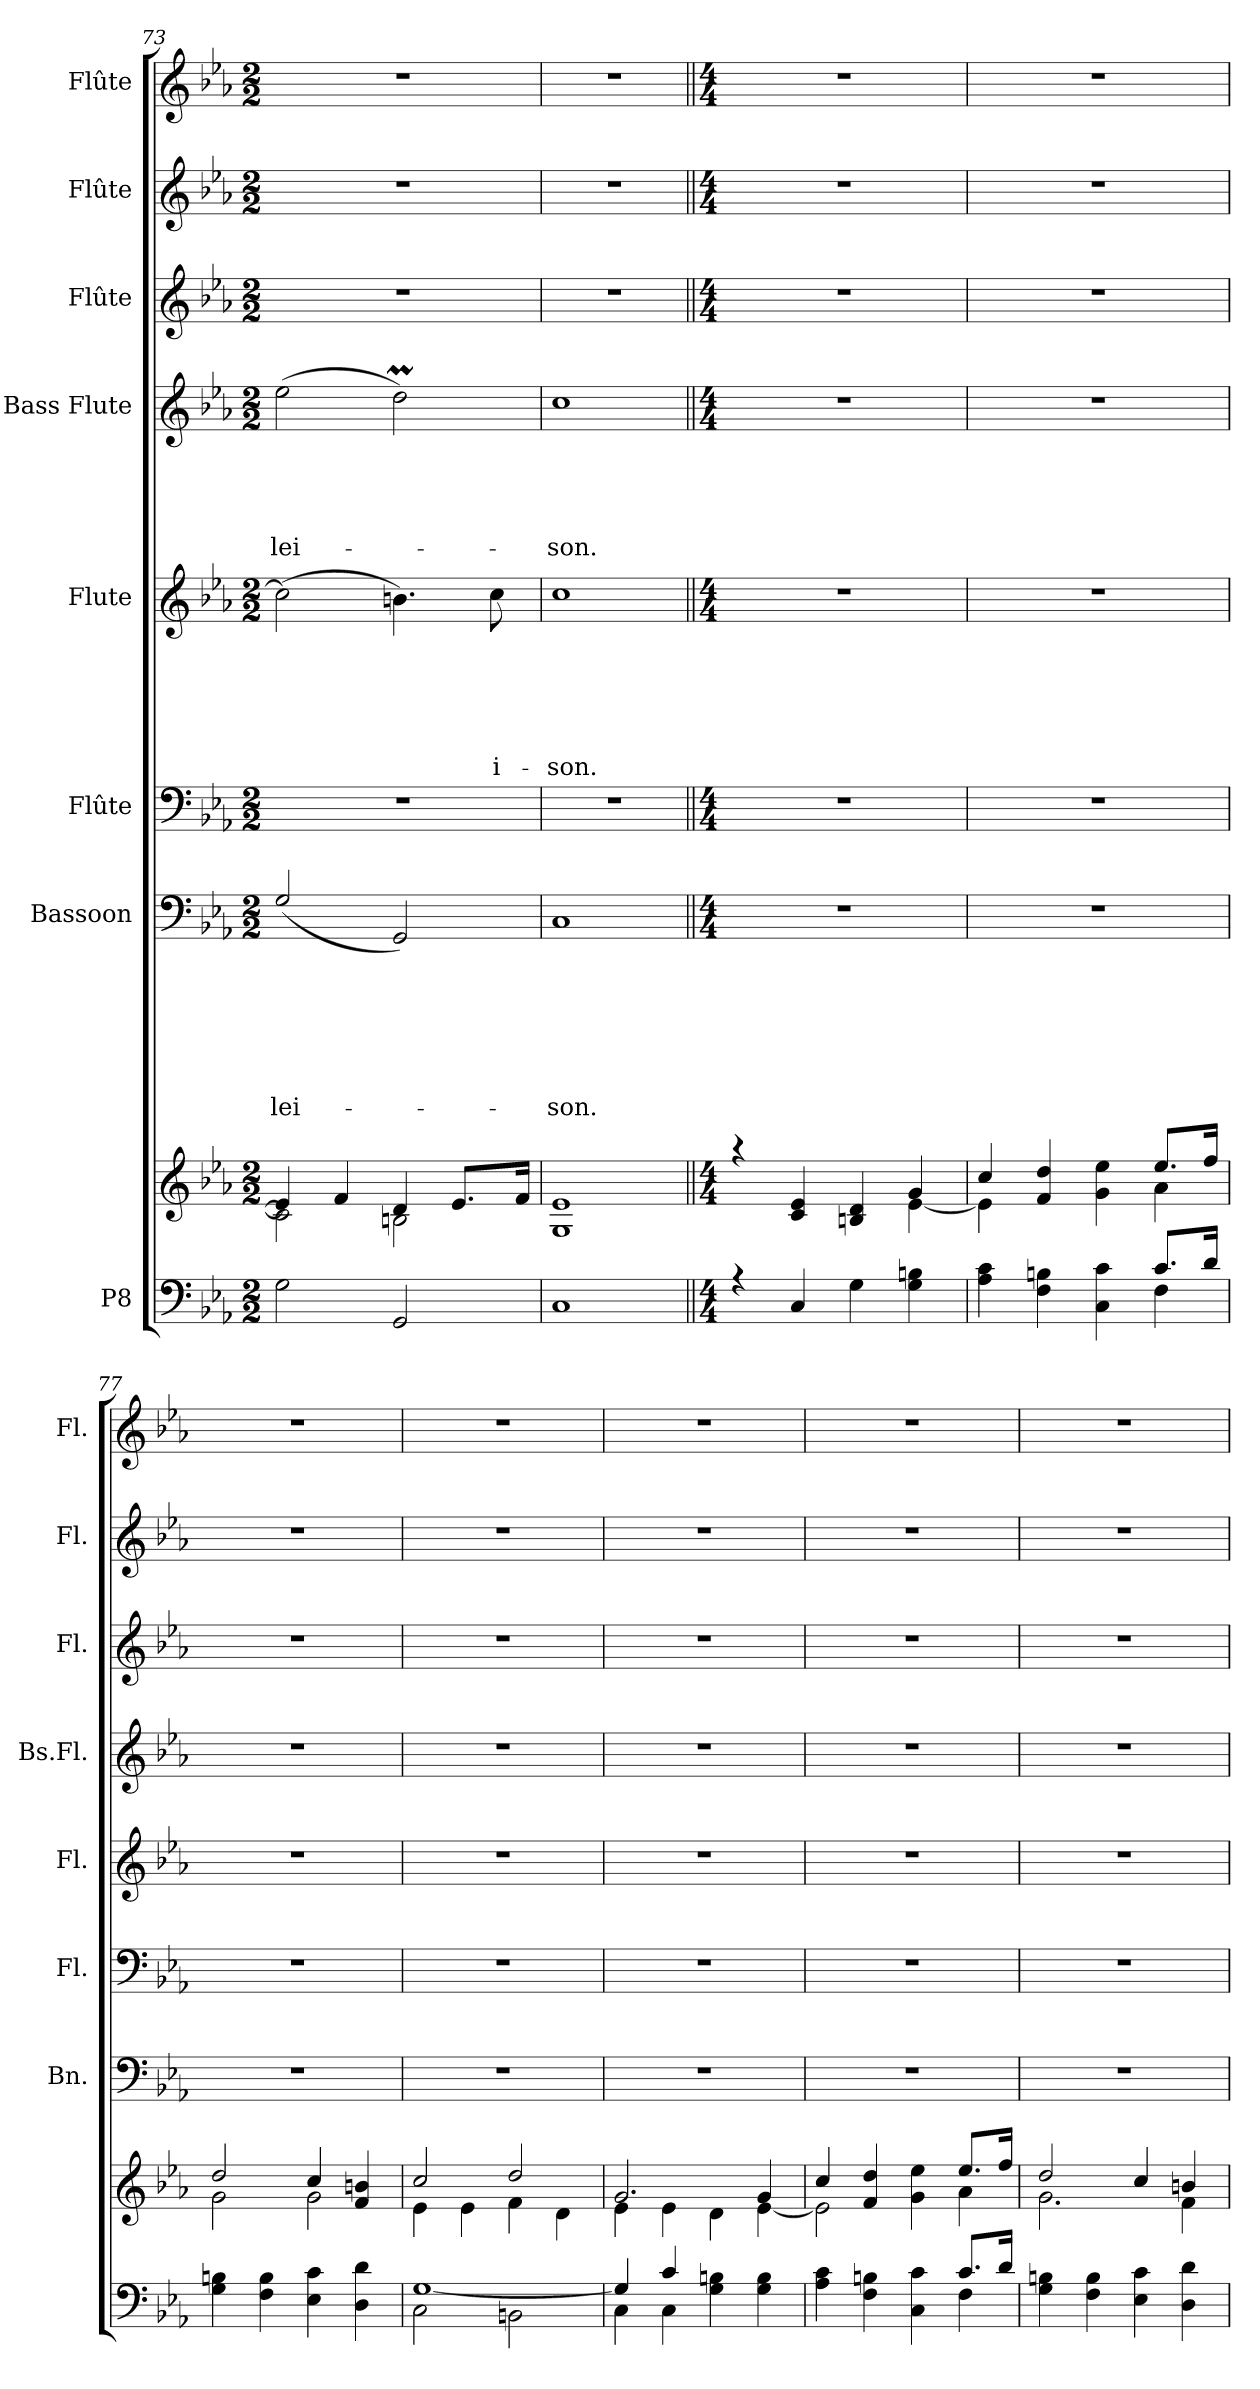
**kern	**kern	**kern	**text	**text	**text	**text	**text	**text	**text	**kern	**kern	**text	**text	**text	**text	**text	**text	**kern	**text	**text	**text	**text	**text	**kern	**kern	**kern
*part8	*part8	*part7	*part7	*part7	*part7	*part7	*part7	*part7	*part7	*part6	*part5	*part5	*part5	*part5	*part5	*part5	*part5	*part4	*part4	*part4	*part4	*part4	*part4	*part3	*part2	*part1
*staff9	*staff8	*staff7	*staff7	*staff7	*staff7	*staff7	*staff7	*staff7	*staff7	*staff6	*staff5	*staff5	*staff5	*staff5	*staff5	*staff5	*staff5	*staff4	*staff4	*staff4	*staff4	*staff4	*staff4	*staff3	*staff2	*staff1
*I"P8	*	*I"Bassoon	*	*	*	*	*	*	*	*I"Flûte	*I"Flute	*	*	*	*	*	*	*I"Bass Flute	*	*	*	*	*	*I"Flûte	*I"Flûte	*I"Flûte
*	*	*I'Bn.	*	*	*	*	*	*	*	*I'Fl.	*I'Fl.	*	*	*	*	*	*	*I'Bs.Fl.	*	*	*	*	*	*I'Fl.	*I'Fl.	*I'Fl.
*clefF4	*clefG2	*clefF4	*	*	*	*	*	*	*	*clefF4	*clefG2	*	*	*	*	*	*	*clefG2	*	*	*	*	*	*clefG2	*clefG2	*clefG2
*	*	*	*	*	*	*	*	*	*	*	*ITrd7c12	*	*	*	*	*	*	*ITrd7c12	*	*	*	*	*	*ITrd7c12	*	*
*k[b-e-a-]	*k[b-e-a-]	*k[b-e-a-]	*	*	*	*	*	*	*	*k[b-e-a-]	*k[b-e-a-]	*	*	*	*	*	*	*k[b-e-a-]	*	*	*	*	*	*k[b-e-a-]	*k[b-e-a-]	*k[b-e-a-]
*E-:	*E-:	*E-:	*	*	*	*	*	*	*	*E-:	*E-:	*	*	*	*	*	*	*E-:	*	*	*	*	*	*E-:	*E-:	*E-:
*M2/2	*M2/2	*M2/2	*	*	*	*	*	*	*	*M2/2	*M2/2	*	*	*	*	*	*	*M2/2	*	*	*	*	*	*M2/2	*M2/2	*M2/2
=73	=73	=73	=73	=73	=73	=73	=73	=73	=73	=73	=73	=73	=73	=73	=73	=73	=73	=73	=73	=73	=73	=73	=73	=73	=73	=73
*^	*^	*	*	*	*	*	*	*	*	*	*	*	*	*	*	*	*	*	*	*	*	*	*	*	*	*
!	!	!	!	!	!	!	!	!	!	!	!LO:LY:b	!	!	!	!	!	!	!	!	!	!	!	!	!	!LO:LY:b	!	!	!
1ryy	2G\	4e-/]	2c\]	(>2G/	.	.	.	.	.	.	-lei-	1r	(>2c\]	.	.	.	.	.	.	(>2e-\	.	.	.	.	-lei-	1r	1r	1r
.	.	4f/	.	.	.	.	.	.	.	.	.	.	.	.	.	.	.	.	.	.	.	.	.	.	.	.	.	.
.	2GG/	4d/	2Bn\	2GG/)	.	.	.	.	.	.	.	.	4.Bn\)	.	.	.	.	.	.	2dm\)	.	.	.	.	.	.	.	.
.	.	8.e-/L	.	.	.	.	.	.	.	.	.	.	.	.	.	.	.	.	.	.	.	.	.	.	.	.	.	.
!	!	!	!	!	!	!	!	!	!	!	!	!	!	!	!	!	!	!	!LO:LY:b	!	!	!	!	!	!	!	!	!
.	.	.	.	.	.	.	.	.	.	.	.	.	8c\	.	.	.	.	.	-i-	.	.	.	.	.	.	.	.	.
.	.	16f/Jk	.	.	.	.	.	.	.	.	.	.	.	.	.	.	.	.	.	.	.	.	.	.	.	.	.	.
=74	=74	=74	=74	=74	=74	=74	=74	=74	=74	=74	=74	=74	=74	=74	=74	=74	=74	=74	=74	=74	=74	=74	=74	=74	=74	=74	=74	=74
!	!	!	!	!	!	!	!	!	!	!	!LO:LY:b	!	!	!	!	!	!	!	!LO:LY:b	!	!	!	!	!	!LO:LY:b	!	!	!
1ryy	1C	1G 1e-	1ryy	1C	.	.	.	.	.	.	-son.	1r	1c	.	.	.	.	.	-son.	1c	.	.	.	.	-son.	1r	1r	1r
=75||	=75||	=75||	=75||	=75||	=75||	=75||	=75||	=75||	=75||	=75||	=75||	=75||	=75||	=75||	=75||	=75||	=75||	=75||	=75||	=75||	=75||	=75||	=75||	=75||	=75||	=75||	=75||	=75||
*M4/4	*	*M4/4	*	*M4/4	*	*	*	*	*	*	*	*M4/4	*M4/4	*	*	*	*	*	*	*M4/4	*	*	*	*	*	*M4/4	*M4/4	*M4/4
4r	1ryy	4raa	2.ryy	1r	.	.	.	.	.	.	.	1r	1r	.	.	.	.	.	.	1r	.	.	.	.	.	1r	1r	1r
4C/	.	4c/ 4e-/	.	.	.	.	.	.	.	.	.	.	.	.	.	.	.	.	.	.	.	.	.	.	.	.	.	.
4G\	.	4Bn/ 4d/	.	.	.	.	.	.	.	.	.	.	.	.	.	.	.	.	.	.	.	.	.	.	.	.	.	.
4G\ 4Bn\	.	4g/	[<4e-\	.	.	.	.	.	.	.	.	.	.	.	.	.	.	.	.	.	.	.	.	.	.	.	.	.
=76	=76	=76	=76	=76	=76	=76	=76	=76	=76	=76	=76	=76	=76	=76	=76	=76	=76	=76	=76	=76	=76	=76	=76	=76	=76	=76	=76	=76
4A-\ 4c\	2.ryy	4cc/	4e-\]	1r	.	.	.	.	.	.	.	1r	1r	.	.	.	.	.	.	1r	.	.	.	.	.	1r	1r	1r
4F\ 4Bn\	.	4f/ 4dd/	2ryy	.	.	.	.	.	.	.	.	.	.	.	.	.	.	.	.	.	.	.	.	.	.	.	.	.
4C\ 4c\	.	4g\ 4ee-\	.	.	.	.	.	.	.	.	.	.	.	.	.	.	.	.	.	.	.	.	.	.	.	.	.	.
8.c/L	4F\	8.ee-/L	4a-\	.	.	.	.	.	.	.	.	.	.	.	.	.	.	.	.	.	.	.	.	.	.	.	.	.
16d/Jk	.	16ff/Jk	.	.	.	.	.	.	.	.	.	.	.	.	.	.	.	.	.	.	.	.	.	.	.	.	.	.
=77	=77	=77	=77	=77	=77	=77	=77	=77	=77	=77	=77	=77	=77	=77	=77	=77	=77	=77	=77	=77	=77	=77	=77	=77	=77	=77	=77	=77
4G\ 4Bn\	1ryy	2dd/	2g\	1r	.	.	.	.	.	.	.	1r	1r	.	.	.	.	.	.	1r	.	.	.	.	.	1r	1r	1r
4F\ 4B\	.	.	.	.	.	.	.	.	.	.	.	.	.	.	.	.	.	.	.	.	.	.	.	.	.	.	.	.
4E-\ 4c\	.	4cc/	2g\	.	.	.	.	.	.	.	.	.	.	.	.	.	.	.	.	.	.	.	.	.	.	.	.	.
4D\ 4d\	.	4f/ 4bn/	.	.	.	.	.	.	.	.	.	.	.	.	.	.	.	.	.	.	.	.	.	.	.	.	.	.
=78	=78	=78	=78	=78	=78	=78	=78	=78	=78	=78	=78	=78	=78	=78	=78	=78	=78	=78	=78	=78	=78	=78	=78	=78	=78	=78	=78	=78
2C\	[>1G	4e-\	2cc/	1r	.	.	.	.	.	.	.	1r	1r	.	.	.	.	.	.	1r	.	.	.	.	.	1r	1r	1r
.	.	4e-\	.	.	.	.	.	.	.	.	.	.	.	.	.	.	.	.	.	.	.	.	.	.	.	.	.	.
2BBn\	.	4f\	2dd/	.	.	.	.	.	.	.	.	.	.	.	.	.	.	.	.	.	.	.	.	.	.	.	.	.
.	.	4d\	.	.	.	.	.	.	.	.	.	.	.	.	.	.	.	.	.	.	.	.	.	.	.	.	.	.
!!LO:PB:g=z
=79	=79	=79	=79	=79	=79	=79	=79	=79	=79	=79	=79	=79	=79	=79	=79	=79	=79	=79	=79	=79	=79	=79	=79	=79	=79	=79	=79	=79
4C\	4G/]	4e-\	2.g/	1r	.	.	.	.	.	.	.	1r	1r	.	.	.	.	.	.	1r	.	.	.	.	.	1r	1r	1r
4c/	4C\	4e-\	.	.	.	.	.	.	.	.	.	.	.	.	.	.	.	.	.	.	.	.	.	.	.	.	.	.
4G\ 4Bn\	2ryy	4d\	.	.	.	.	.	.	.	.	.	.	.	.	.	.	.	.	.	.	.	.	.	.	.	.	.	.
4G\ 4B\	.	4g/	[<4e-\	.	.	.	.	.	.	.	.	.	.	.	.	.	.	.	.	.	.	.	.	.	.	.	.	.
=80	=80	=80	=80	=80	=80	=80	=80	=80	=80	=80	=80	=80	=80	=80	=80	=80	=80	=80	=80	=80	=80	=80	=80	=80	=80	=80	=80	=80
4A-\ 4c\	2.ryy	4cc/	2e-\]	1r	.	.	.	.	.	.	.	1r	1r	.	.	.	.	.	.	1r	.	.	.	.	.	1r	1r	1r
4F\ 4Bn\	.	4f/ 4dd/	.	.	.	.	.	.	.	.	.	.	.	.	.	.	.	.	.	.	.	.	.	.	.	.	.	.
4C\ 4c\	.	4g\ 4ee-\	4ryy	.	.	.	.	.	.	.	.	.	.	.	.	.	.	.	.	.	.	.	.	.	.	.	.	.
8.c/L	4F\	8.ee-/L	4a-\	.	.	.	.	.	.	.	.	.	.	.	.	.	.	.	.	.	.	.	.	.	.	.	.	.
16d/Jk	.	16ff/Jk	.	.	.	.	.	.	.	.	.	.	.	.	.	.	.	.	.	.	.	.	.	.	.	.	.	.
=81	=81	=81	=81	=81	=81	=81	=81	=81	=81	=81	=81	=81	=81	=81	=81	=81	=81	=81	=81	=81	=81	=81	=81	=81	=81	=81	=81	=81
4G\ 4Bn\	1ryy	2dd/	2.g\	1r	.	.	.	.	.	.	.	1r	1r	.	.	.	.	.	.	1r	.	.	.	.	.	1r	1r	1r
4F\ 4B\	.	.	.	.	.	.	.	.	.	.	.	.	.	.	.	.	.	.	.	.	.	.	.	.	.	.	.	.
4E-\ 4c\	.	4cc/	.	.	.	.	.	.	.	.	.	.	.	.	.	.	.	.	.	.	.	.	.	.	.	.	.	.
4D\ 4d\	.	4bn/	4f\	.	.	.	.	.	.	.	.	.	.	.	.	.	.	.	.	.	.	.	.	.	.	.	.	.
*v	*v	*	*	*	*	*	*	*	*	*	*	*	*	*	*	*	*	*	*	*	*	*	*	*	*	*	*	*
*	*v	*v	*	*	*	*	*	*	*	*	*	*	*	*	*	*	*	*	*	*	*	*	*	*	*	*	*
=	=	=	=	=	=	=	=	=	=	=	=	=	=	=	=	=	=	=	=	=	=	=	=	=	=	=
*-	*-	*-	*-	*-	*-	*-	*-	*-	*-	*-	*-	*-	*-	*-	*-	*-	*-	*-	*-	*-	*-	*-	*-	*-	*-	*-
